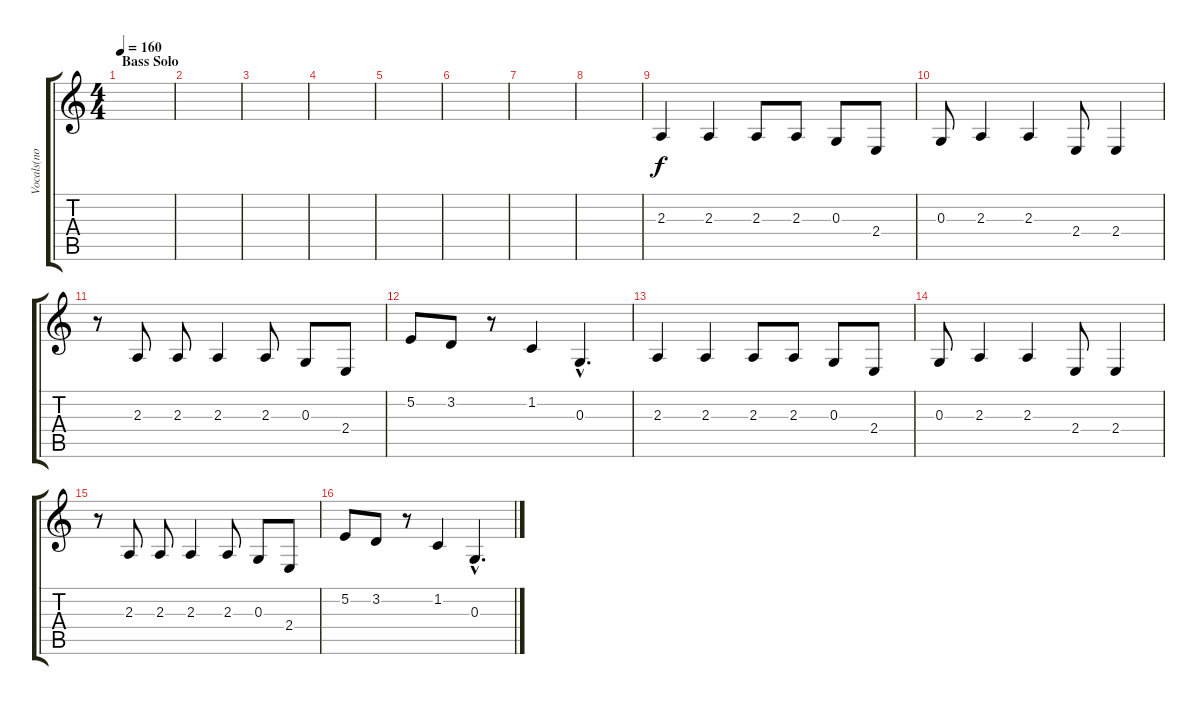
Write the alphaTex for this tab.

\track ("Vocals(no lyrics though)" "Vocals(no ") {instrument lead2sawtooth}
\staff {score tabs}
\tuning (E4 B3 G3 D3 A2 E2) {hide}
\ts (4 4)
\section ("" "Bass Solo")
\tempo 160
\clef g2
\ks c
|
|
|
|
|
|
|
|
2.3.4 2.3.4 2.3.8 2.3.8 0.3.8 2.4.8 |
0.3.8 2.3.4 2.3.4 2.4.8 2.4.4 |
r.8 2.3.8 2.3.8 2.3.4 2.3.8 0.3.8 2.4.8 |
5.2.8 3.2.8 r.8 1.2.4 0.3{hac}.4{d} |
2.3.4 2.3.4 2.3.8 2.3.8 0.3.8 2.4.8 |
0.3.8 2.3.4 2.3.4 2.4.8 2.4.4 |
r.8 2.3.8 2.3.8 2.3.4 2.3.8 0.3.8 2.4.8 |
5.2.8 3.2.8 r.8 1.2.4 0.3{hac}.4{d}
